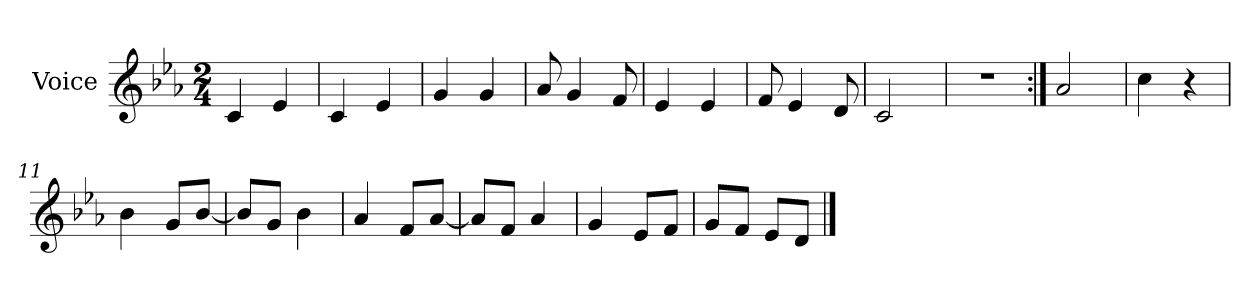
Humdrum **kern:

**kern
*part1
*staff1
*I"Voice
*clefG2
*k[b-e-a-]
*E-:
*M2/4
=1
4c/
4e-/
=2
4c/
4e-/
=3
4g/
4g/
=4
8a-/
4g/
8f/
=5
4e-/
4e-/
=6
8f/
4e-/
8d/
=7
2c/
=8
2r
!!LO:LB:g=z
=9:|!
2a-/
=10
4cc\
4r
=11
4b-\
8g/L
[8b-/J
=12
8b-/L]
8g/J
4b-\
=13
4a-/
8f/L
[8a-/J
=14
8a-/L]
8f/J
4a-/
=15
4g/
8e-/L
8f/J
=16
8g/L
8f/J
8e-/L
8d/J
==
*-
